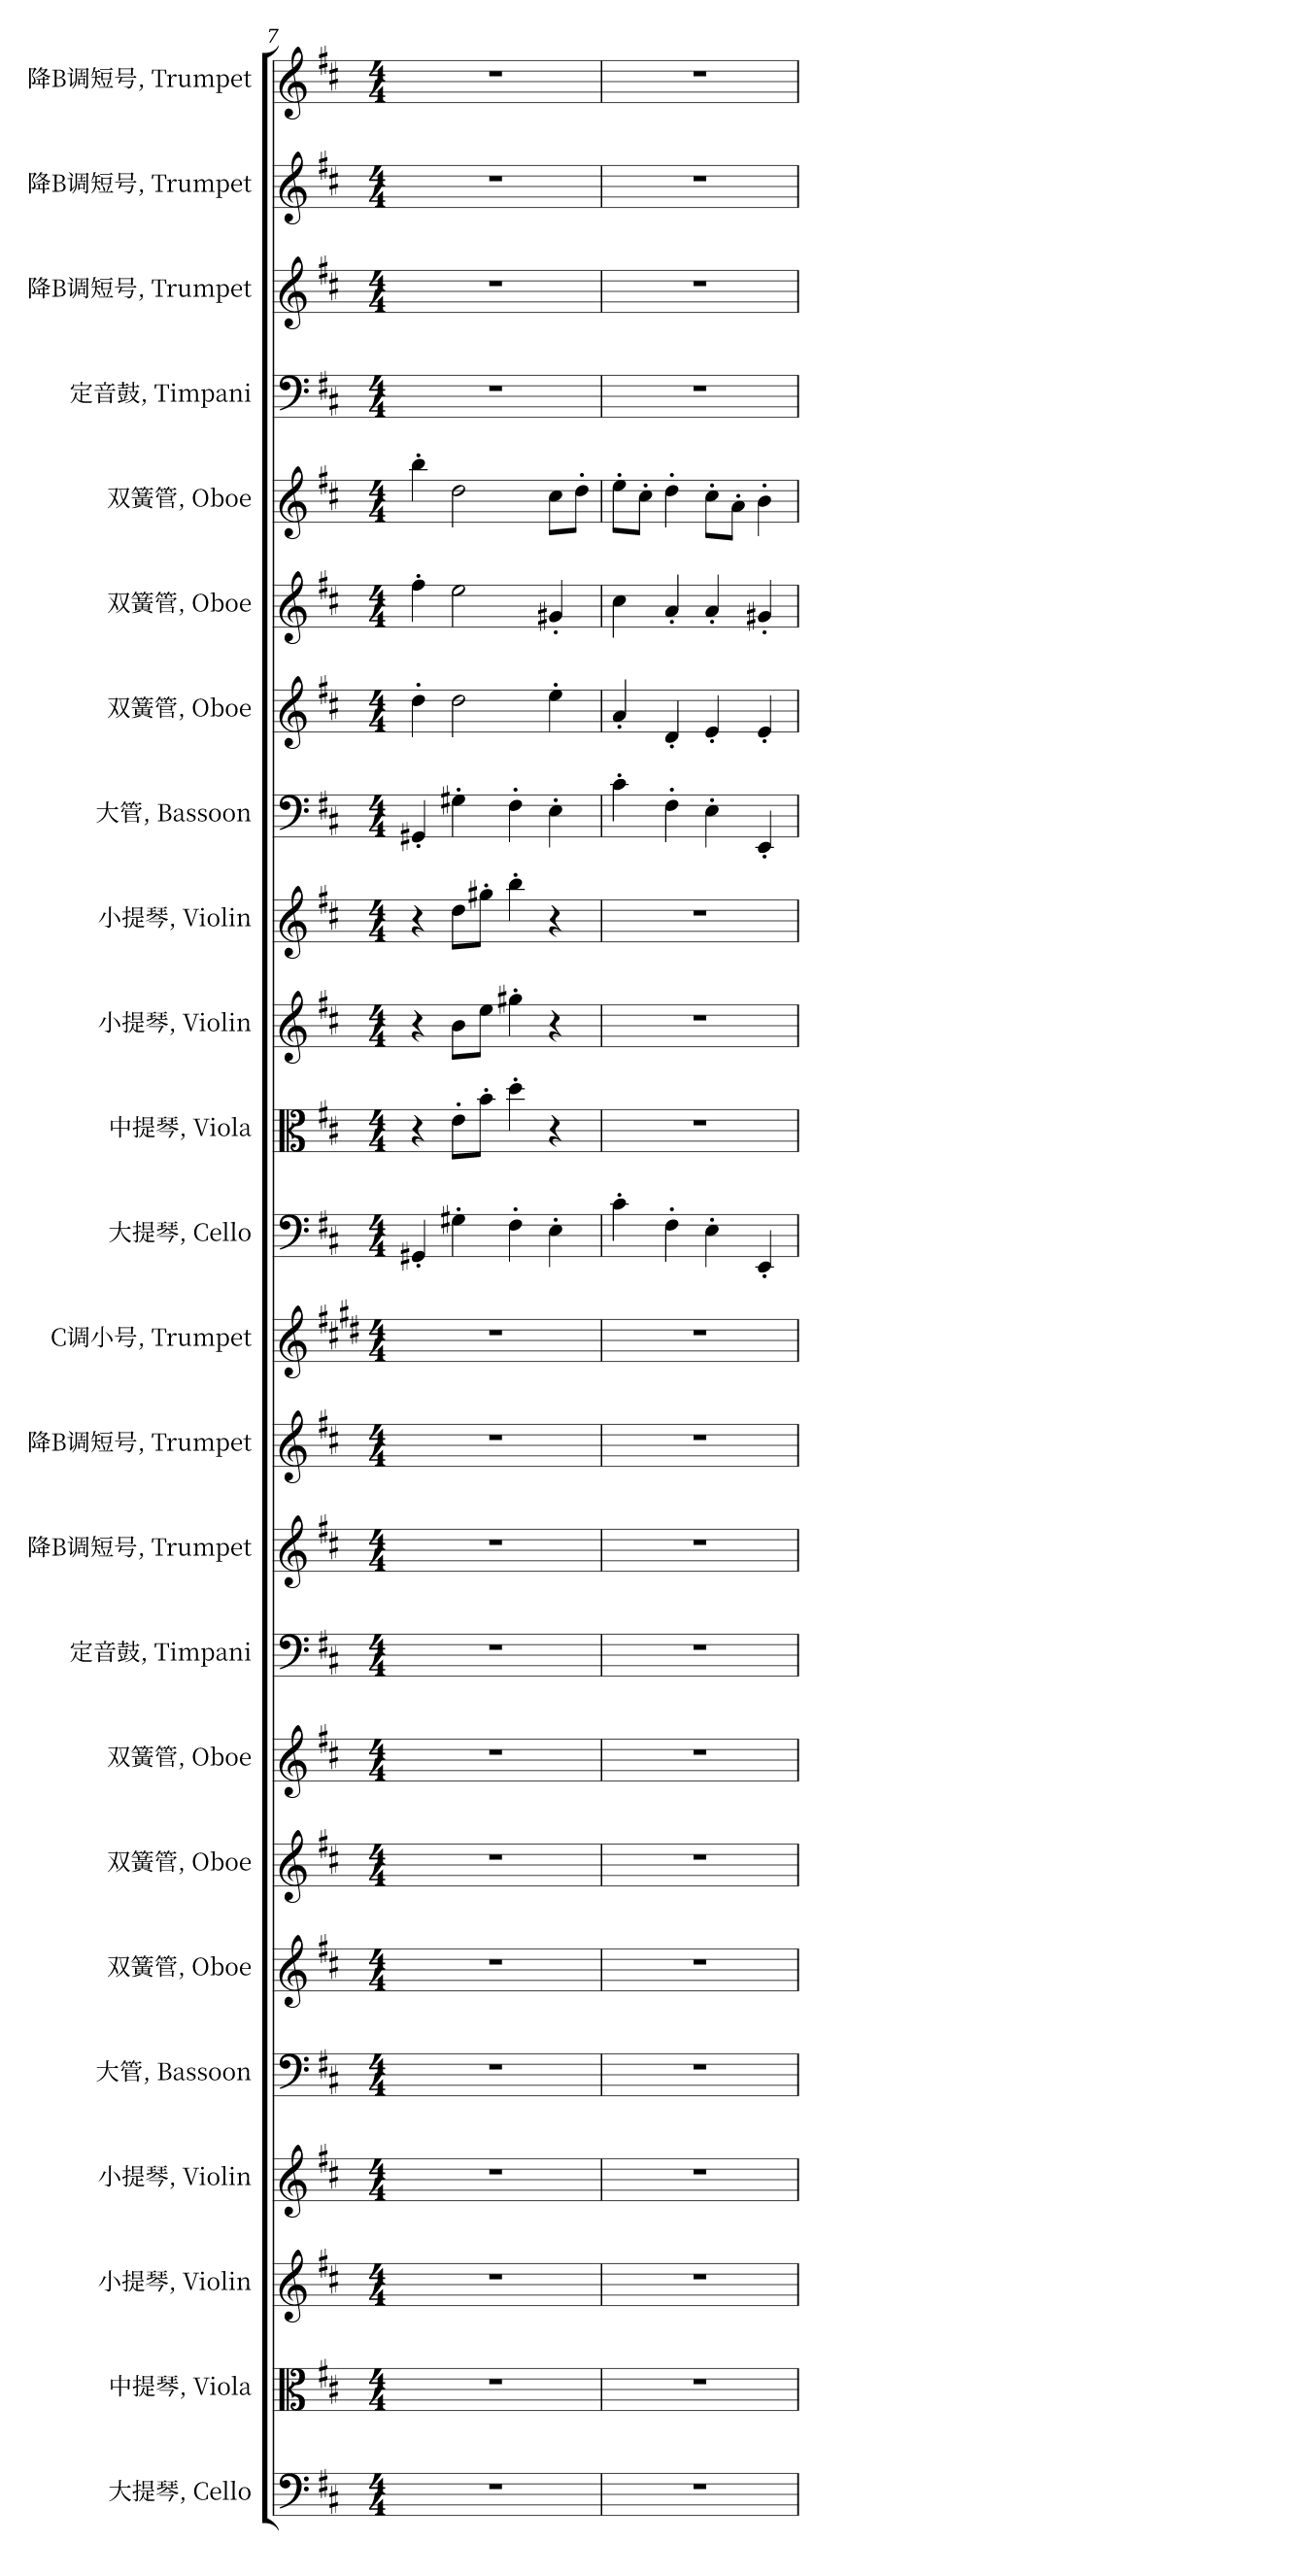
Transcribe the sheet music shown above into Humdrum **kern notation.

**kern	**kern	**kern	**kern	**kern	**kern	**kern	**kern	**kern	**kern	**kern	**kern	**kern	**kern	**kern	**kern	**kern	**kern	**kern	**kern	**kern	**kern	**kern	**kern
*part24	*part23	*part22	*part21	*part20	*part19	*part18	*part17	*part16	*part15	*part14	*part13	*part12	*part11	*part10	*part9	*part8	*part7	*part6	*part5	*part4	*part3	*part2	*part1
*staff24	*staff23	*staff22	*staff21	*staff20	*staff19	*staff18	*staff17	*staff16	*staff15	*staff14	*staff13	*staff12	*staff11	*staff10	*staff9	*staff8	*staff7	*staff6	*staff5	*staff4	*staff3	*staff2	*staff1
*I"大提琴, Cello	*I"中提琴, Viola	*I"小提琴, Violin	*I"小提琴, Violin	*I"大管, Bassoon	*I"双簧管, Oboe	*I"双簧管, Oboe	*I"双簧管, Oboe	*I"定音鼓, Timpani	*I"降B调短号, Trumpet	*I"降B调短号, Trumpet	*I"C调小号, Trumpet	*I"大提琴, Cello	*I"中提琴, Viola	*I"小提琴, Violin	*I"小提琴, Violin	*I"大管, Bassoon	*I"双簧管, Oboe	*I"双簧管, Oboe	*I"双簧管, Oboe	*I"定音鼓, Timpani	*I"降B调短号, Trumpet	*I"降B调短号, Trumpet	*I"降B调短号, Trumpet
*	*I'Vla.	*I'Vln.	*I'Vln.	*I'Bsn.	*I'Ob.	*I'Ob.	*I'Ob.	*I'Timp.	*	*	*I'C Tpt.	*	*I'Vla.	*I'Vln.	*I'Vln.	*I'Bsn.	*I'Ob.	*I'Ob.	*I'Ob.	*I'Timp.	*	*	*
*clefF4	*clefC3	*clefG2	*clefG2	*clefF4	*clefG2	*clefG2	*clefG2	*clefF4	*clefG2	*clefG2	*clefG2	*clefF4	*clefC3	*clefG2	*clefG2	*clefF4	*clefG2	*clefG2	*clefG2	*clefF4	*clefG2	*clefG2	*clefG2
*	*	*	*	*	*	*	*	*	*ITrd1c2	*ITrd1c2	*ITrd1c2	*	*	*	*	*	*	*	*	*	*ITrd1c2	*ITrd1c2	*ITrd1c2
*k[f#c#]	*k[f#c#]	*k[f#c#]	*k[f#c#]	*k[f#c#]	*k[f#c#]	*k[f#c#]	*k[f#c#]	*k[f#c#]	*k[]	*k[]	*k[f#c#]	*k[f#c#]	*k[f#c#]	*k[f#c#]	*k[f#c#]	*k[f#c#]	*k[f#c#]	*k[f#c#]	*k[f#c#]	*k[f#c#]	*k[]	*k[]	*k[]
*M4/4	*M4/4	*M4/4	*M4/4	*M4/4	*M4/4	*M4/4	*M4/4	*M4/4	*M4/4	*M4/4	*M4/4	*M4/4	*M4/4	*M4/4	*M4/4	*M4/4	*M4/4	*M4/4	*M4/4	*M4/4	*M4/4	*M4/4	*M4/4
=7	=7	=7	=7	=7	=7	=7	=7	=7	=7	=7	=7	=7	=7	=7	=7	=7	=7	=7	=7	=7	=7	=7	=7
1r	1r	1r	1r	1r	1r	1r	1r	1r	1r	1r	1r	4GG#X'/	4r	4r	4r	4GG#X'/	4dd'\	4ff#'\	4bb'\	1r	1r	1r	1r
.	.	.	.	.	.	.	.	.	.	.	.	4G#X'\	8e'\L	8b\L	8dd\L	4G#X'\	2dd\	2ee\	2dd\	.	.	.	.
.	.	.	.	.	.	.	.	.	.	.	.	.	8b'\J	8ee\J	8gg#X'\J	.	.	.	.	.	.	.	.
.	.	.	.	.	.	.	.	.	.	.	.	4F#'\	4dd'\	4gg#X'\	4bb'\	4F#'\	.	.	.	.	.	.	.
.	.	.	.	.	.	.	.	.	.	.	.	4E'\	4r	4r	4r	4E'\	4ee'\	4g#X'/	8cc#\L	.	.	.	.
.	.	.	.	.	.	.	.	.	.	.	.	.	.	.	.	.	.	.	8dd'\J	.	.	.	.
=8	=8	=8	=8	=8	=8	=8	=8	=8	=8	=8	=8	=8	=8	=8	=8	=8	=8	=8	=8	=8	=8	=8	=8
1r	1r	1r	1r	1r	1r	1r	1r	1r	1r	1r	1r	4c#'\	1r	1r	1r	4c#'\	4a'/	4cc#\	8ee'\L	1r	1r	1r	1r
.	.	.	.	.	.	.	.	.	.	.	.	.	.	.	.	.	.	.	8cc#'\J	.	.	.	.
.	.	.	.	.	.	.	.	.	.	.	.	4F#'\	.	.	.	4F#'\	4d'/	4a'/	4dd'\	.	.	.	.
.	.	.	.	.	.	.	.	.	.	.	.	4E'\	.	.	.	4E'\	4e'/	4a'/	8cc#'\L	.	.	.	.
.	.	.	.	.	.	.	.	.	.	.	.	.	.	.	.	.	.	.	8a'\J	.	.	.	.
.	.	.	.	.	.	.	.	.	.	.	.	4EE'/	.	.	.	4EE'/	4e'/	4g#X'/	4b'\	.	.	.	.
=	=	=	=	=	=	=	=	=	=	=	=	=	=	=	=	=	=	=	=	=	=	=	=
*-	*-	*-	*-	*-	*-	*-	*-	*-	*-	*-	*-	*-	*-	*-	*-	*-	*-	*-	*-	*-	*-	*-	*-
